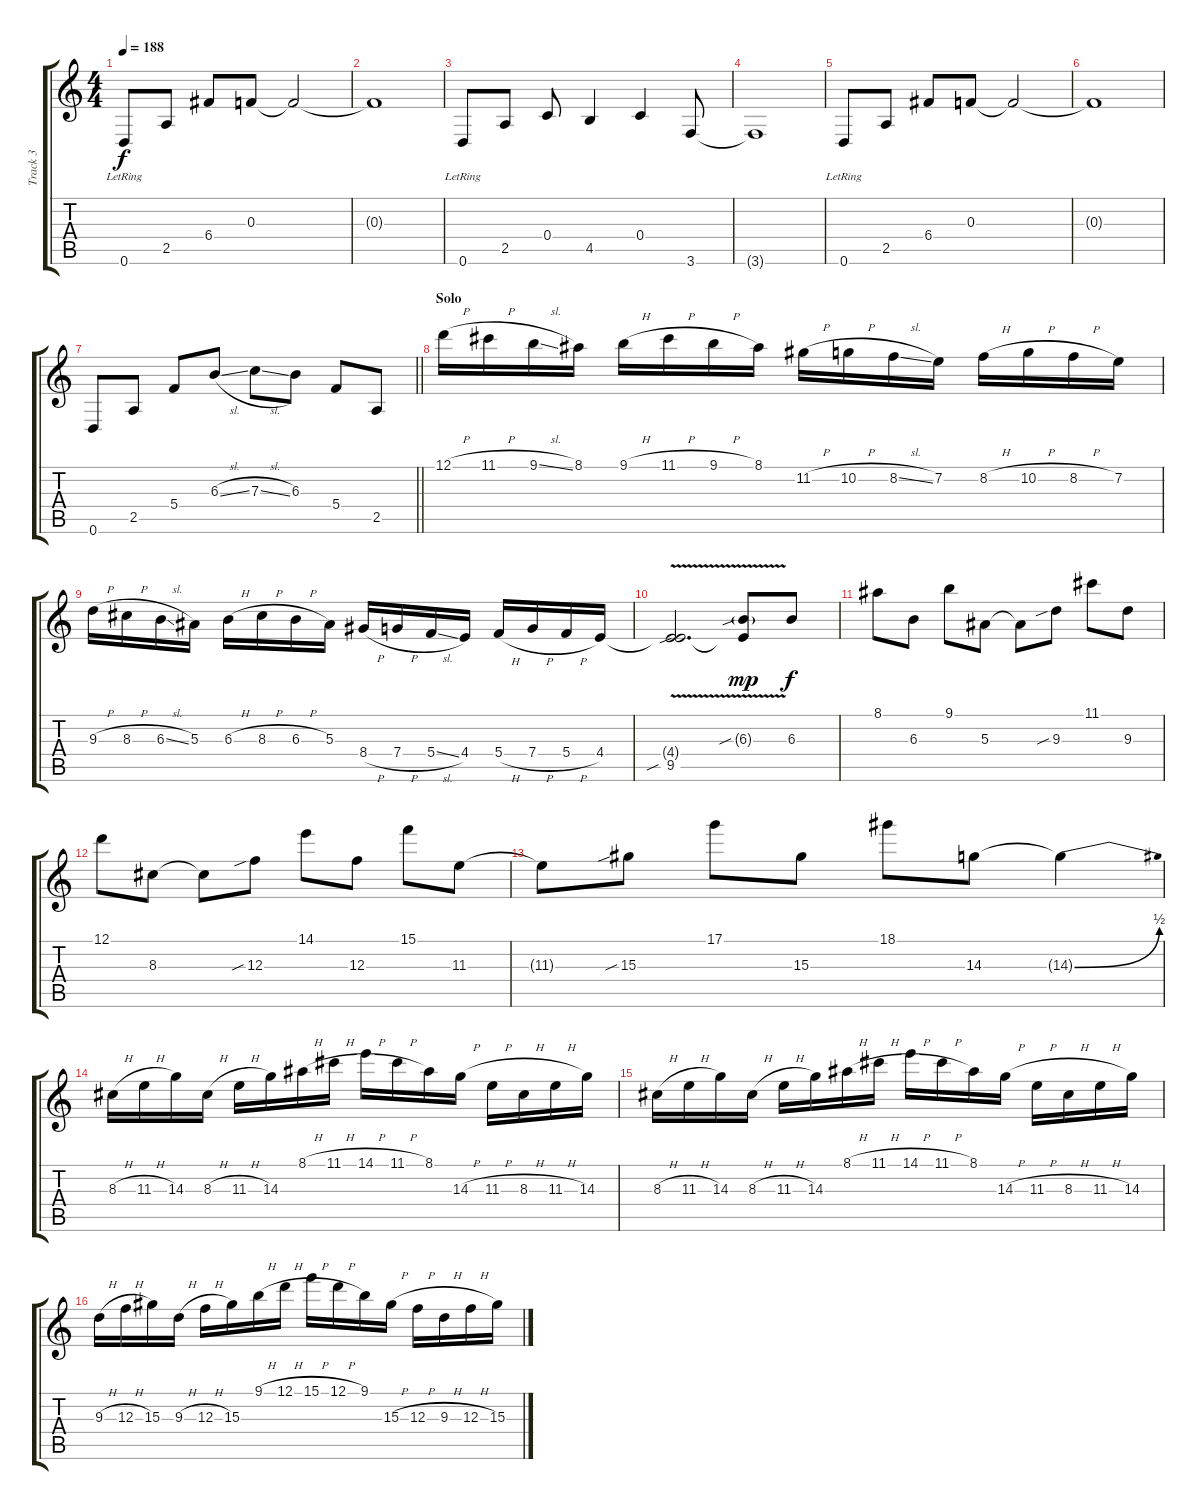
\track ("Track 3" "Track 3") {instrument acousticguitarsteel}
\staff {score tabs}
\tuning (D4 A3 F3 C3 G2 D2) {hide}
\ts (4 4)
\tempo 188
\clef g2
\ks c
0.6{lr}.8{dy f} 2.5.8 6.4.8 0.3.8 0.3{t}.2 |
0.3{t}.1 |
0.6{lr}.8 2.5.8 0.4.8 4.5.4 0.4.4 3.6.8 |
3.6{t}.1 |
0.6{lr}.8 2.5.8 6.4.8 0.3.8 0.3{t}.2 |
0.3{t}.1 |
\barLineRight lightlight
0.6.8 2.5.8 5.4.8 6.3{sl}.8 7.3{sl}.8 6.3.8 5.4.8 2.5.8 |
\section ("" "Solo")
12.1{h}.16 11.1{h}.16 9.1{sl}.16 8.1.16 9.1{h}.16 11.1{h}.16 9.1{h}.16 8.1.16 11.2{h}.16 10.2{h}.16 8.2{sl}.16 7.2.16 8.2{h}.16 10.2{h}.16 8.2{h}.16 7.2.16 |
9.3{h}.16 8.3{h}.16 6.3{sl}.16 5.3.16 6.3{h}.16 8.3{h}.16 6.3{h}.16 5.3.16 8.4{h}.16 7.4{h}.16 5.4{sl}.16 4.4.16 5.4{h}.16 7.4{h}.16 5.4{h}.16 4.4.16 |
(4.4{t} 9.5{v sib}).2{d} (6.3{sib g} 9.5{t}).8{dy mp} 6.3.8{dy f} |
8.1.8 6.3.8 9.1.8 5.3.8 5.3{t}.8 9.3{sib}.8 11.1.8 9.3.8 |
12.1.8 8.3.8 8.3{t}.8 12.3{sib}.8 14.1.8 12.3.8 15.1.8 11.3.8 |
11.3{t}.8 15.3{sib}.8 17.1.8 15.3.8 18.1.8 14.3.8 14.3{be (bend 0 0 60 2) t}.4 |
8.3{h}.16 11.3{h}.16 14.3.16 8.3{h}.16 11.3{h}.16 14.3.16 8.1{h}.16 11.1{h}.16 14.1{h}.16 11.1{h}.16 8.1.16 14.3{h}.16 11.3{h}.16 8.3{h}.16 11.3{h}.16 14.3.16 |
8.3{h}.16 11.3{h}.16 14.3.16 8.3{h}.16 11.3{h}.16 14.3.16 8.1{h}.16 11.1{h}.16 14.1{h}.16 11.1{h}.16 8.1.16 14.3{h}.16 11.3{h}.16 8.3{h}.16 11.3{h}.16 14.3.16 |
9.3{h}.16 12.3{h}.16 15.3.16 9.3{h}.16 12.3{h}.16 15.3.16 9.1{h}.16 12.1{h}.16 15.1{h}.16 12.1{h}.16 9.1.16 15.3{h}.16 12.3{h}.16 9.3{h}.16 12.3{h}.16 15.3.16
